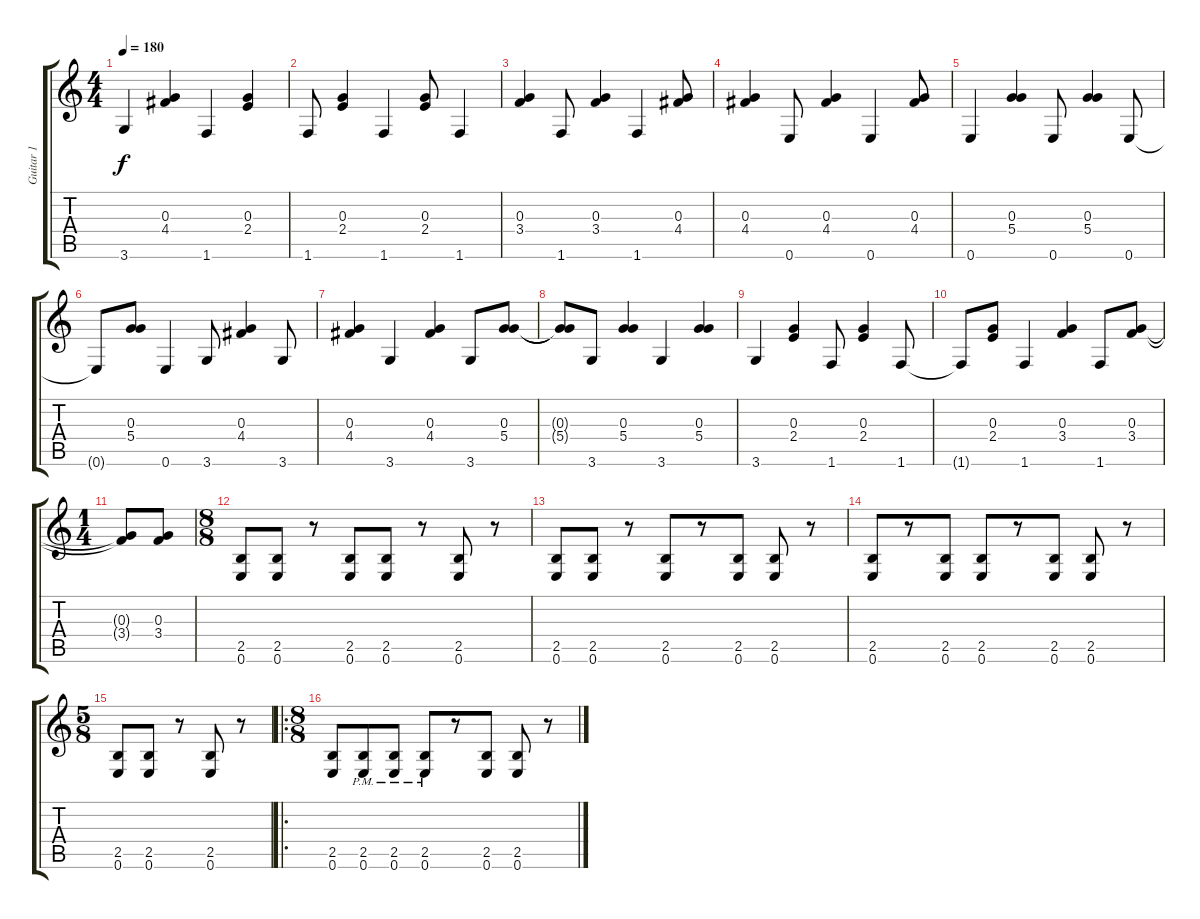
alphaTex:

\track ("Guitar 1" "Guitar 1") {instrument distortionguitar}
\staff {score tabs}
\tuning (E4 B3 G3 D3 A2 E2) {hide}
\ts (4 4)
\tempo 180
\clef g2
\ks c
3.6.4{dy f instrument electricguitarclean} (0.3 4.4).4 1.6.4 (0.3 2.4).4 |
1.6.8{instrument electricguitarclean} (0.3 2.4).4 1.6.4 (0.3 2.4).8 1.6.4 |
(0.3 3.4).4{instrument electricguitarclean} 1.6.8 (0.3 3.4).4 1.6.4 (0.3 4.4).8 |
(0.3 4.4).4{instrument electricguitarclean} 0.6.8 (0.3 4.4).4 0.6.4 (0.3 4.4).8 |
0.6.4{instrument electricguitarclean} (0.3 5.4).4 0.6.8 (0.3 5.4).4 0.6.8 |
0.6{t}.8{instrument electricguitarclean} (0.3 5.4).8 0.6.4 3.6.8 (0.3 4.4).4 3.6.8 |
(0.3 4.4).4{instrument electricguitarclean} 3.6.4 (0.3 4.4).4 3.6.8 (0.3 5.4).8 |
(0.3{t} 5.4{t}).8{instrument electricguitarclean} 3.6.8 (0.3 5.4).4 3.6.4 (0.3 5.4).4 |
3.6.4{instrument electricguitarclean} (0.3 2.4).4 1.6.8 (0.3 2.4).4 1.6.8 |
1.6{t}.8{instrument electricguitarclean} (0.3 2.4).8 1.6.4 (0.3 3.4).4 1.6.8 (0.3 3.4).8 |
\ts (1 4)
(0.3{t} 3.4{t}).8{instrument electricguitarclean} (0.3 3.4).8 |
\ts (8 8)
(2.5 0.6).8{instrument distortionguitar} (2.5 0.6).8 r.8 (2.5 0.6).8 (2.5 0.6).8 r.8 (2.5 0.6).8 r.8 |
(2.5 0.6).8 (2.5 0.6).8 r.8 (2.5 0.6).8 r.8 (2.5 0.6).8 (2.5 0.6).8 r.8 |
(2.5 0.6).8 r.8 (2.5 0.6).8 (2.5 0.6).8 r.8 (2.5 0.6).8 (2.5 0.6).8 r.8 |
\ts (5 8)
(2.5 0.6).8 (2.5 0.6).8 r.8 (2.5 0.6).8 r.8 |
\ro
\ts (8 8)
(2.5 0.6).8 (2.5{pm} 0.6{pm}).8 (2.5{pm} 0.6{pm}).8 (2.5{pm} 0.6{pm}).8 r.8 (2.5 0.6).8 (2.5 0.6).8 r.8
